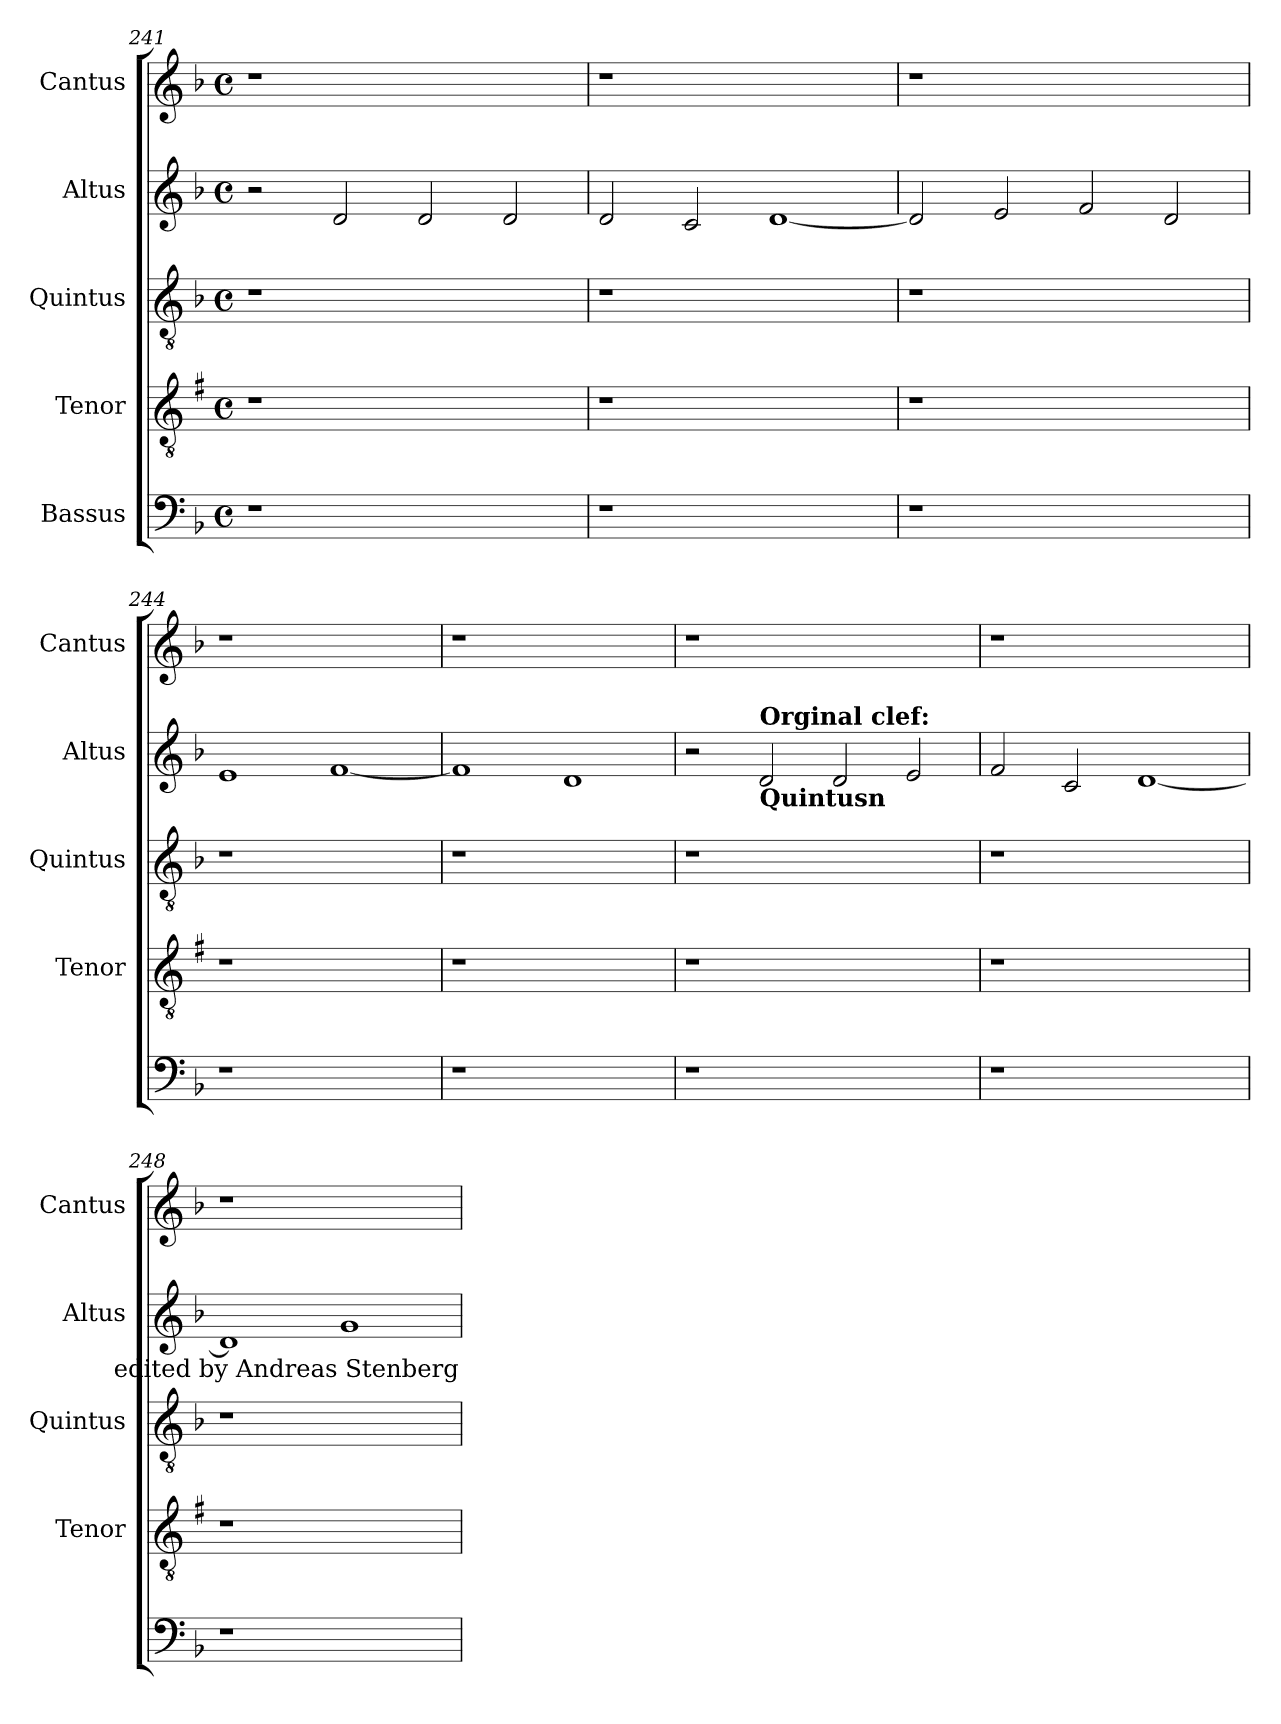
**kern	**kern	**kern	**kern	**kern
*part5	*part4	*part3	*part2	*part1
*staff5	*staff4	*staff3	*staff2	*staff1
*I"Bassus	*I"Tenor	*I"Quintus	*I"Altus	*I"Cantus
*	*I'Tenor	*I'Quintus	*I'Altus	*I'Cantus
*clefF4	*clefGv2	*clefGv2	*clefG2	*clefG2
*k[b-]	*k[f#]	*k[b-]	*k[b-]	*k[b-]
*F:	*G:	*F:	*F:	*F:
*M4/4	*M4/4	*M4/4	*M4/4	*M4/4
*met(c)	*met(c)	*met(c)	*met(c)	*met(c)
=241	=241	=241	=241	=241
1r	1r	1r	2r	1r
.	.	.	2d/	.
1ryy	1ryy	1ryy	2d/	1ryy
.	.	.	2d/	.
=242	=242	=242	=242	=242
1r	1r	1r	2d/	1r
.	.	.	2c/	.
1ryy	1ryy	1ryy	[<1d	1ryy
!!LO:LB:g=z
=243	=243	=243	=243	=243
1r	1r	1r	2d/]	1r
.	.	.	2e/	.
1ryy	1ryy	1ryy	2f/	1ryy
.	.	.	2d/	.
=244	=244	=244	=244	=244
1r	1r	1r	1e	1r
1ryy	1ryy	1ryy	[<1f	1ryy
=245	=245	=245	=245	=245
1r	1r	1r	1f]	1r
1ryy	1ryy	1ryy	1d	1ryy
=246	=246	=246	=246	=246
1r	1r	1r	2r	1r
!	!	!	!LO:TX:a:B:t=Orginal clef&colon;	!
!	!	!	!LO:TX:b:B:t=Quintusn	!
.	.	.	2d/	.
1ryy	1ryy	1ryy	2d/	1ryy
.	.	.	2e/	.
=247	=247	=247	=247	=247
1r	1r	1r	2f/	1r
.	.	.	2c/	.
1ryy	1ryy	1ryy	[<1d	1ryy
=248	=248	=248	=248	=248
1r	1r	1r	1d]	1r
1ryy	1ryy	1ryy	1g	1ryy
!	!	!	!LO:TX:b:t=edited by Andreas Stenberg	!
=	=	=	=	=
*-	*-	*-	*-	*-
